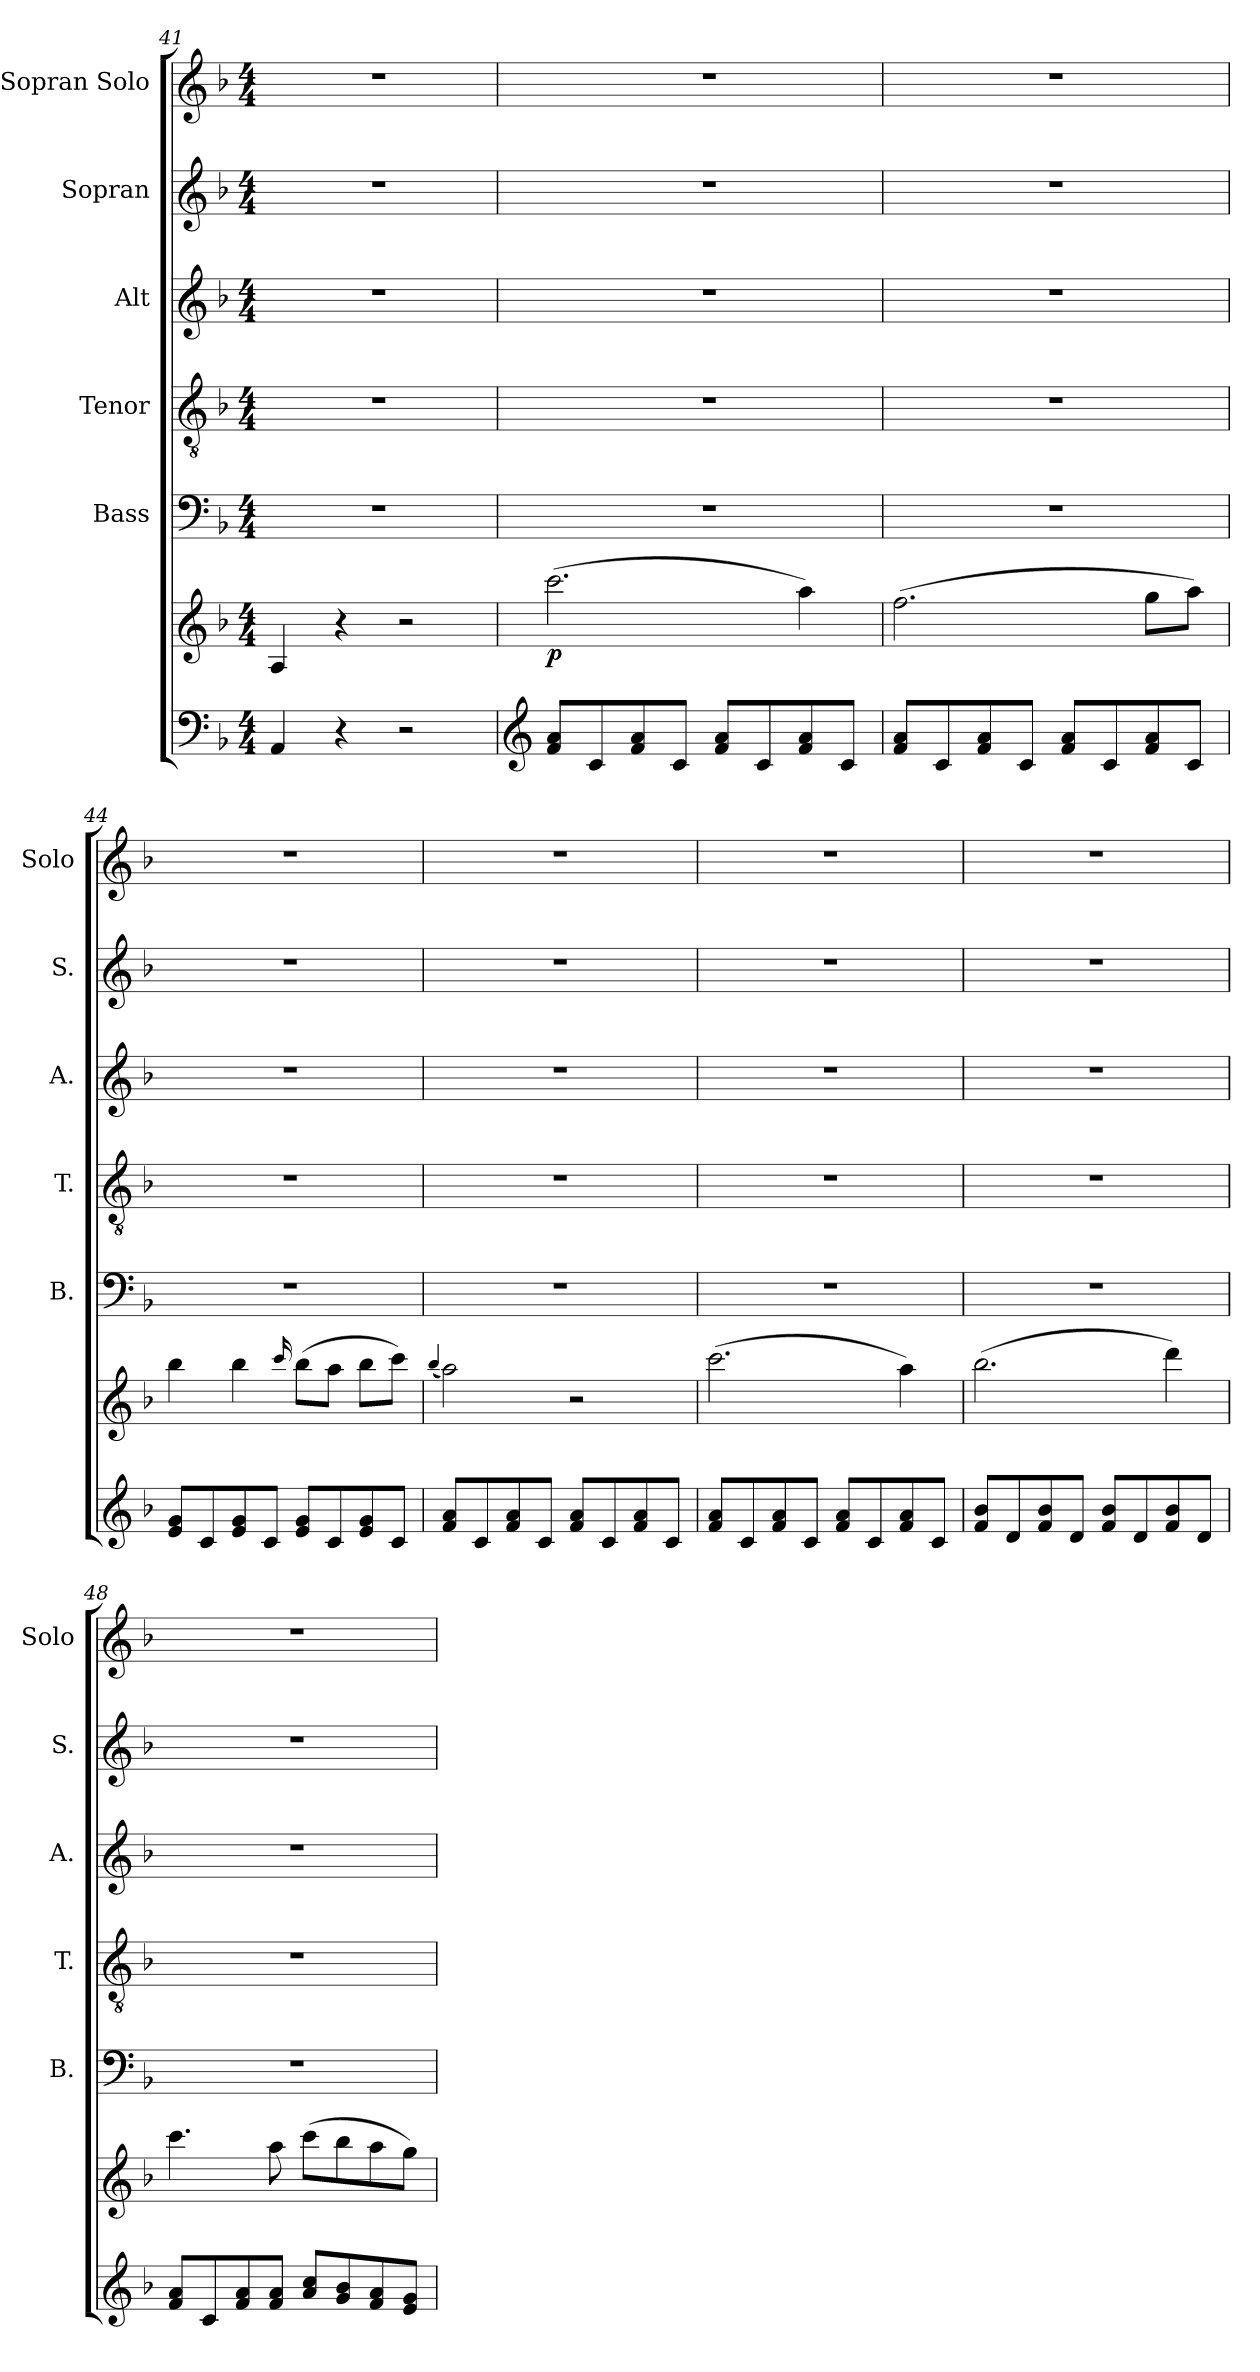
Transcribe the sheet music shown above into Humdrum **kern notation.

**kern	**kern	**dynam	**kern	**kern	**kern	**kern	**kern
*part6	*part6	*part6	*part5	*part4	*part3	*part2	*part1
*staff7	*staff6	*staff6/7	*staff5	*staff4	*staff3	*staff2	*staff1
*	*	*	*I"Bass	*I"Tenor	*I"Alt	*I"Sopran	*I"Sopran Solo
*	*	*	*I'B.	*I'T.	*I'A.	*I'S.	*I'Solo
*clefF4	*clefG2	*	*clefF4	*clefGv2	*clefG2	*clefG2	*clefG2
*k[b-]	*k[b-]	*	*k[b-]	*k[b-]	*k[b-]	*k[b-]	*k[b-]
*F:	*F:	*	*F:	*F:	*F:	*F:	*F:
*M4/4	*M4/4	*	*M4/4	*M4/4	*M4/4	*M4/4	*M4/4
=41	=41	=41	=41	=41	=41	=41	=41
4AA/	4A/	.	1r	1r	1r	1r	1r
4r	4r	.	.	.	.	.	.
2r	2r	.	.	.	.	.	.
=42	=42	=42	=42	=42	=42	=42	=42
*clefG2	*	*	*	*	*	*	*
!	!	!LO:DY:b	!	!	!	!	!
8f/ 8a/L	(>2.ccc\	p	1r	1r	1r	1r	1r
8c/	.	.	.	.	.	.	.
8f/ 8a/	.	.	.	.	.	.	.
8c/J	.	.	.	.	.	.	.
8f/ 8a/L	.	.	.	.	.	.	.
8c/	.	.	.	.	.	.	.
8f/ 8a/	4aa\)	.	.	.	.	.	.
8c/J	.	.	.	.	.	.	.
=43	=43	=43	=43	=43	=43	=43	=43
8f/ 8a/L	(>2.ff\	.	1r	1r	1r	1r	1r
8c/	.	.	.	.	.	.	.
8f/ 8a/	.	.	.	.	.	.	.
8c/J	.	.	.	.	.	.	.
8f/ 8a/L	.	.	.	.	.	.	.
8c/	.	.	.	.	.	.	.
8f/ 8a/	8gg\L	.	.	.	.	.	.
8c/J	8aa\J)	.	.	.	.	.	.
=44	=44	=44	=44	=44	=44	=44	=44
8e/ 8g/L	4bb-\	.	1r	1r	1r	1r	1r
8c/	.	.	.	.	.	.	.
8e/ 8g/	4bb-\	.	.	.	.	.	.
8c/J	.	.	.	.	.	.	.
.	16qqccc/	.	.	.	.	.	.
8e/ 8g/L	(>8bb-\L	.	.	.	.	.	.
8c/	8aa\J	.	.	.	.	.	.
8e/ 8g/	8bb-\L	.	.	.	.	.	.
8c/J	8ccc\J)	.	.	.	.	.	.
=45	=45	=45	=45	=45	=45	=45	=45
.	(<4qqbb-/	.	.	.	.	.	.
8f/ 8a/L	2aa\)	.	1r	1r	1r	1r	1r
8c/	.	.	.	.	.	.	.
8f/ 8a/	.	.	.	.	.	.	.
8c/J	.	.	.	.	.	.	.
8f/ 8a/L	2r	.	.	.	.	.	.
8c/	.	.	.	.	.	.	.
8f/ 8a/	.	.	.	.	.	.	.
8c/J	.	.	.	.	.	.	.
!!LO:LB:g=z
=46	=46	=46	=46	=46	=46	=46	=46
8f/ 8a/L	(>2.ccc\	.	1r	1r	1r	1r	1r
8c/	.	.	.	.	.	.	.
8f/ 8a/	.	.	.	.	.	.	.
8c/J	.	.	.	.	.	.	.
8f/ 8a/L	.	.	.	.	.	.	.
8c/	.	.	.	.	.	.	.
8f/ 8a/	4aa\)	.	.	.	.	.	.
8c/J	.	.	.	.	.	.	.
=47	=47	=47	=47	=47	=47	=47	=47
8f/ 8b-/L	(>2.bb-\	.	1r	1r	1r	1r	1r
8d/	.	.	.	.	.	.	.
8f/ 8b-/	.	.	.	.	.	.	.
8d/J	.	.	.	.	.	.	.
8f/ 8b-/L	.	.	.	.	.	.	.
8d/	.	.	.	.	.	.	.
8f/ 8b-/	4ddd\)	.	.	.	.	.	.
8d/J	.	.	.	.	.	.	.
=48	=48	=48	=48	=48	=48	=48	=48
8f/ 8a/L	4.ccc\	.	1r	1r	1r	1r	1r
8c/	.	.	.	.	.	.	.
8f/ 8a/	.	.	.	.	.	.	.
8f/ 8a/J	8aa\	.	.	.	.	.	.
8a/ 8cc/L	(>8ccc\L	.	.	.	.	.	.
8g/ 8b-/	8bb-\	.	.	.	.	.	.
8f/ 8a/	8aa\	.	.	.	.	.	.
8e/ 8g/J	8gg\J)	.	.	.	.	.	.
=	=	=	=	=	=	=	=
*-	*-	*-	*-	*-	*-	*-	*-
